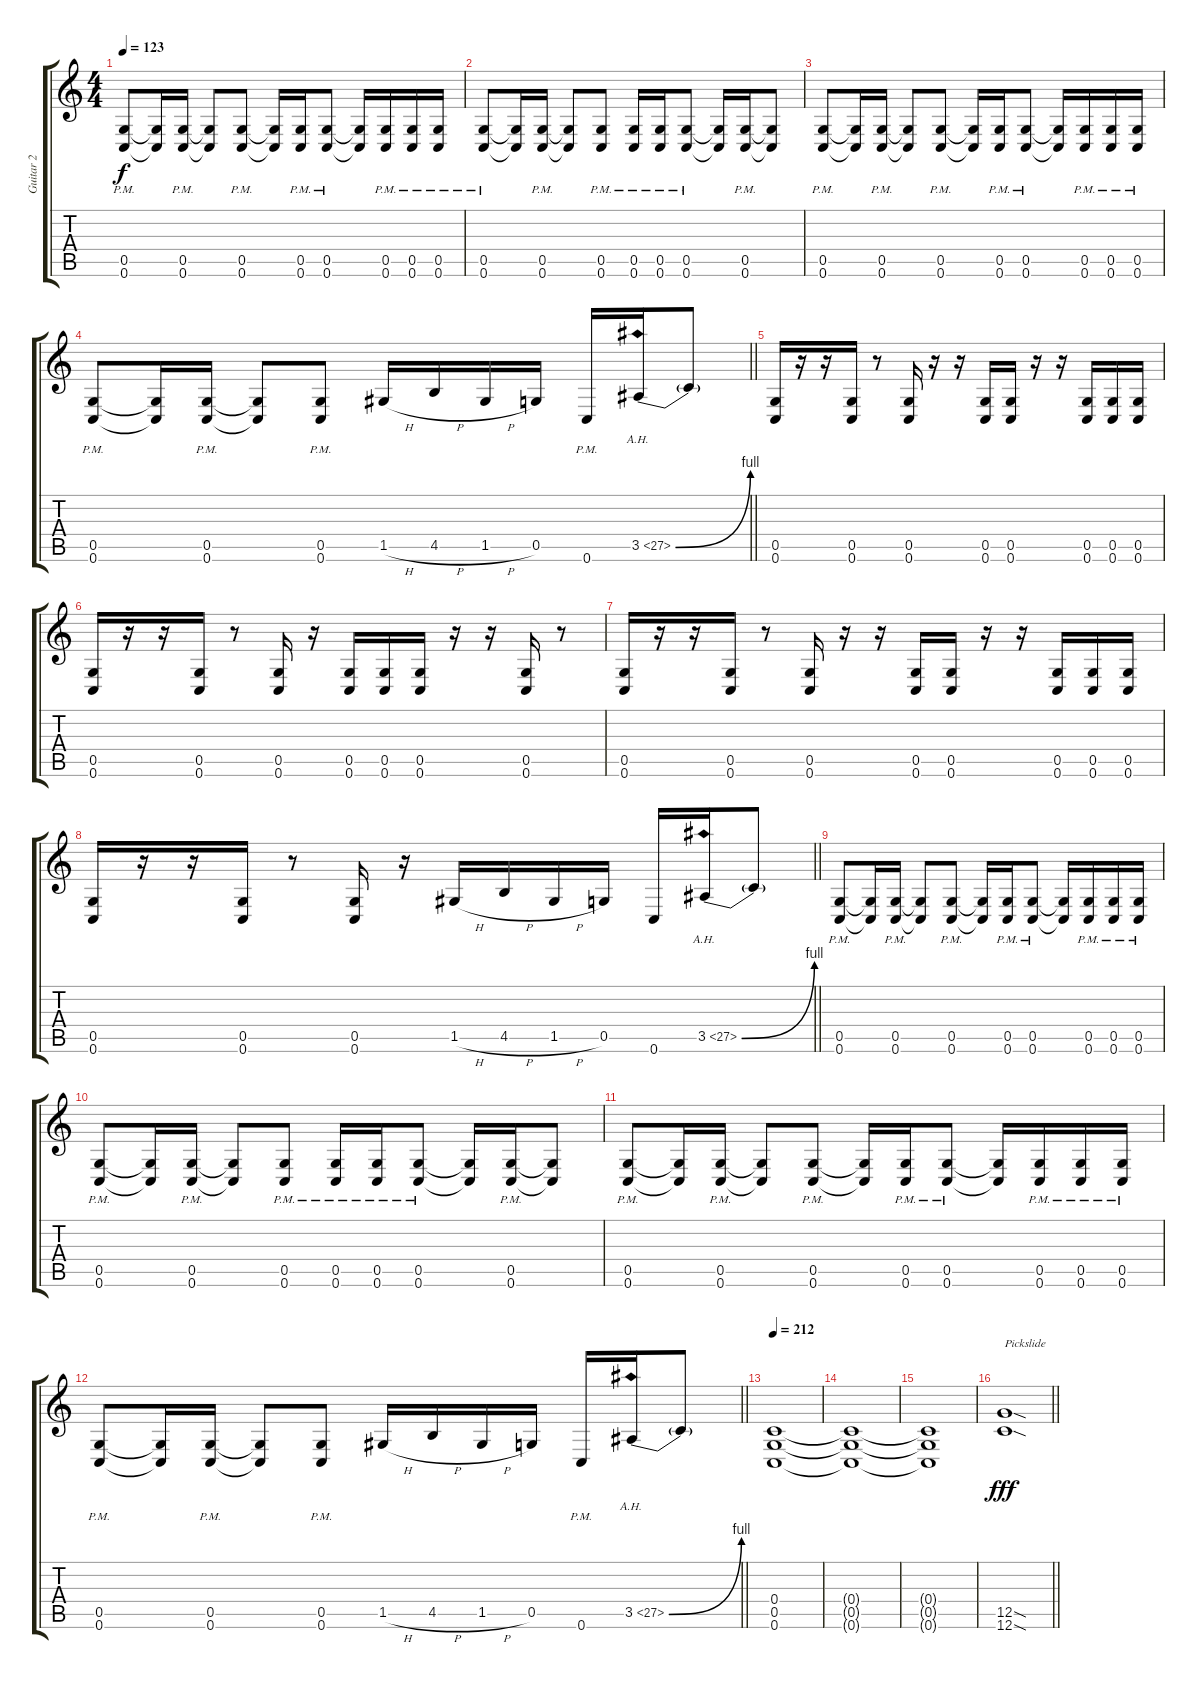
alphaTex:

\track ("Guitar 2" "Guitar 2") {instrument distortionguitar}
\staff {score tabs}
\tuning (D4 A3 F3 C3 G2 C2) {hide}
\ts (4 4)
\tempo 123
\clef g2
\ks c
(0.5{pm} 0.6{pm}).8{dy f} (0.5{t} 0.6{t}).16 (0.5{pm} 0.6{pm}).16 (0.5{t} 0.6{t}).8 (0.5{pm} 0.6{pm}).8 (0.5{t} 0.6{t}).16 (0.5{pm} 0.6{pm}).16 (0.5{pm} 0.6{pm}).8 (0.5{t} 0.6{t}).16 (0.5{pm} 0.6{pm}).16 (0.5{pm} 0.6{pm}).16 (0.5{pm} 0.6{pm}).16 |
(0.5{pm} 0.6{pm}).8 (0.5{t} 0.6{t}).16 (0.5{pm} 0.6{pm}).16 (0.5{t} 0.6{t}).8 (0.5{pm} 0.6{pm}).8 (0.5{pm} 0.6{pm}).16 (0.5{pm} 0.6{pm}).16 (0.5{pm} 0.6{pm}).8 (0.5{t} 0.6{t}).16 (0.5{pm} 0.6{pm}).16 (0.5{t} 0.6{t}).8 |
(0.5{pm} 0.6{pm}).8 (0.5{t} 0.6{t}).16 (0.5{pm} 0.6{pm}).16 (0.5{t} 0.6{t}).8 (0.5{pm} 0.6{pm}).8 (0.5{t} 0.6{t}).16 (0.5{pm} 0.6{pm}).16 (0.5{pm} 0.6{pm}).8 (0.5{t} 0.6{t}).16 (0.5{pm} 0.6{pm}).16 (0.5{pm} 0.6{pm}).16 (0.5{pm} 0.6{pm}).16 |
\barLineRight lightlight
(0.5{pm} 0.6{pm}).8 (0.5{t} 0.6{t}).16 (0.5{pm} 0.6{pm}).16 (0.5{t} 0.6{t}).8 (0.5{pm} 0.6{pm}).8 1.5{h}.16 4.5{h}.16 1.5{h}.16 0.5.16 0.6{pm}.16 3.5{be (bend 0 0 60 4) ah 24}.16 3.5{t}.8 |
(0.5 0.6).16 r.16 r.16 (0.5 0.6).16 r.8 (0.5 0.6).16 r.16 r.16 (0.5 0.6).16 (0.5 0.6).16 r.16 r.16 (0.5 0.6).16 (0.5 0.6).16 (0.5 0.6).16 |
(0.5 0.6).16 r.16 r.16 (0.5 0.6).16 r.8 (0.5 0.6).16 r.16 (0.5 0.6).16 (0.5 0.6).16 (0.5 0.6).16 r.16 r.16 (0.5 0.6).16 r.8 |
(0.5 0.6).16 r.16 r.16 (0.5 0.6).16 r.8 (0.5 0.6).16 r.16 r.16 (0.5 0.6).16 (0.5 0.6).16 r.16 r.16 (0.5 0.6).16 (0.5 0.6).16 (0.5 0.6).16 |
\barLineRight lightlight
(0.5 0.6).16 r.16 r.16 (0.5 0.6).16 r.8 (0.5 0.6).16 r.16 1.5{h}.16 4.5{h}.16 1.5{h}.16 0.5.16 0.6.16 3.5{be (bend 0 0 60 4) ah 24}.16 3.5{t}.8 |
(0.5{pm} 0.6{pm}).8 (0.5{t} 0.6{t}).16 (0.5{pm} 0.6{pm}).16 (0.5{t} 0.6{t}).8 (0.5{pm} 0.6{pm}).8 (0.5{t} 0.6{t}).16 (0.5{pm} 0.6{pm}).16 (0.5{pm} 0.6{pm}).8 (0.5{t} 0.6{t}).16 (0.5{pm} 0.6{pm}).16 (0.5{pm} 0.6{pm}).16 (0.5{pm} 0.6{pm}).16 |
(0.5{pm} 0.6{pm}).8 (0.5{t} 0.6{t}).16 (0.5{pm} 0.6{pm}).16 (0.5{t} 0.6{t}).8 (0.5{pm} 0.6{pm}).8 (0.5{pm} 0.6{pm}).16 (0.5{pm} 0.6{pm}).16 (0.5{pm} 0.6{pm}).8 (0.5{t} 0.6{t}).16 (0.5{pm} 0.6{pm}).16 (0.5{t} 0.6{t}).8 |
(0.5{pm} 0.6{pm}).8 (0.5{t} 0.6{t}).16 (0.5{pm} 0.6{pm}).16 (0.5{t} 0.6{t}).8 (0.5{pm} 0.6{pm}).8 (0.5{t} 0.6{t}).16 (0.5{pm} 0.6{pm}).16 (0.5{pm} 0.6{pm}).8 (0.5{t} 0.6{t}).16 (0.5{pm} 0.6{pm}).16 (0.5{pm} 0.6{pm}).16 (0.5{pm} 0.6{pm}).16 |
\barLineRight lightlight
(0.5{pm} 0.6{pm}).8 (0.5{t} 0.6{t}).16 (0.5{pm} 0.6{pm}).16 (0.5{t} 0.6{t}).8 (0.5{pm} 0.6{pm}).8 1.5{h}.16 4.5{h}.16 1.5{h}.16 0.5.16 0.6{pm}.16 3.5{be (bend 0 0 60 4) ah 24}.16 3.5{t}.8 |
\tempo 212
(0.4 0.5 0.6).1 |
(0.4{t} 0.5{t} 0.6{t}).1 |
(0.4{t} 0.5{t} 0.6{t}).1 |
\barLineRight lightlight
(12.5{sod} 12.6{sod}).1{txt "Pickslide" dy fff}
